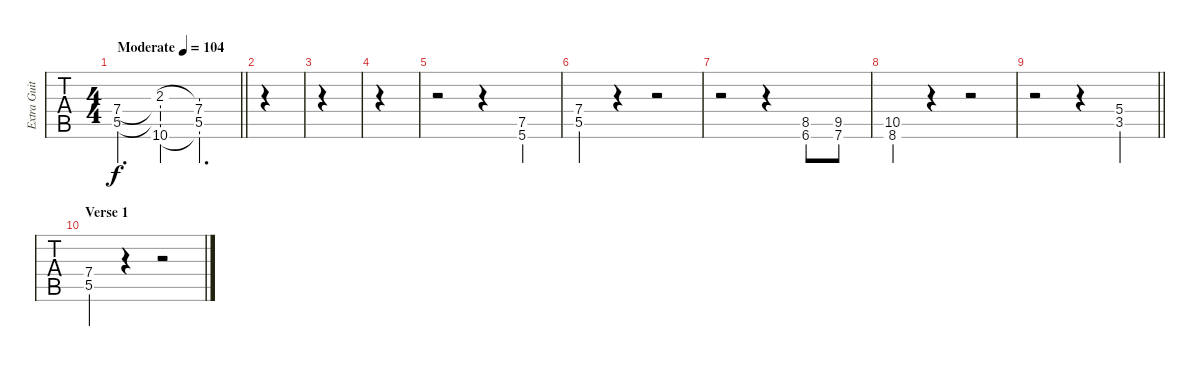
\track ("Extra Guitar" "Extra Guit") {instrument overdrivenguitar}
\staff {tabs}
\tuning (E4 B3 G3 D3 A2 E2) {hide}
\ts (4 4)
\tempo (104 "Moderate")
\clef g2
\barLineRight lightlight
\ks dminor
(7.4 5.5).4{d dy f volume 9 balance 16 instrument overdrivenguitar} (2.3 7.4{t} 5.5{t} 10.6).4{volume 9 balance 0} (2.3{t} 7.4 5.5 10.6{t}).4{d volume 11 balance 8} |
|
|
|
r.2 r.4 (7.5 5.6).4 |
(7.4 5.5).4 r.4 r.2 |
r.2 r.4 (8.5 6.6).8 (9.5 7.6).8 |
(10.5 8.6).4 r.4 r.2 |
\barLineRight lightlight
r.2 r.4 (5.4 3.5).4 |
\section ("" "Verse 1")
(7.4 5.5).4 r.4 r.2
